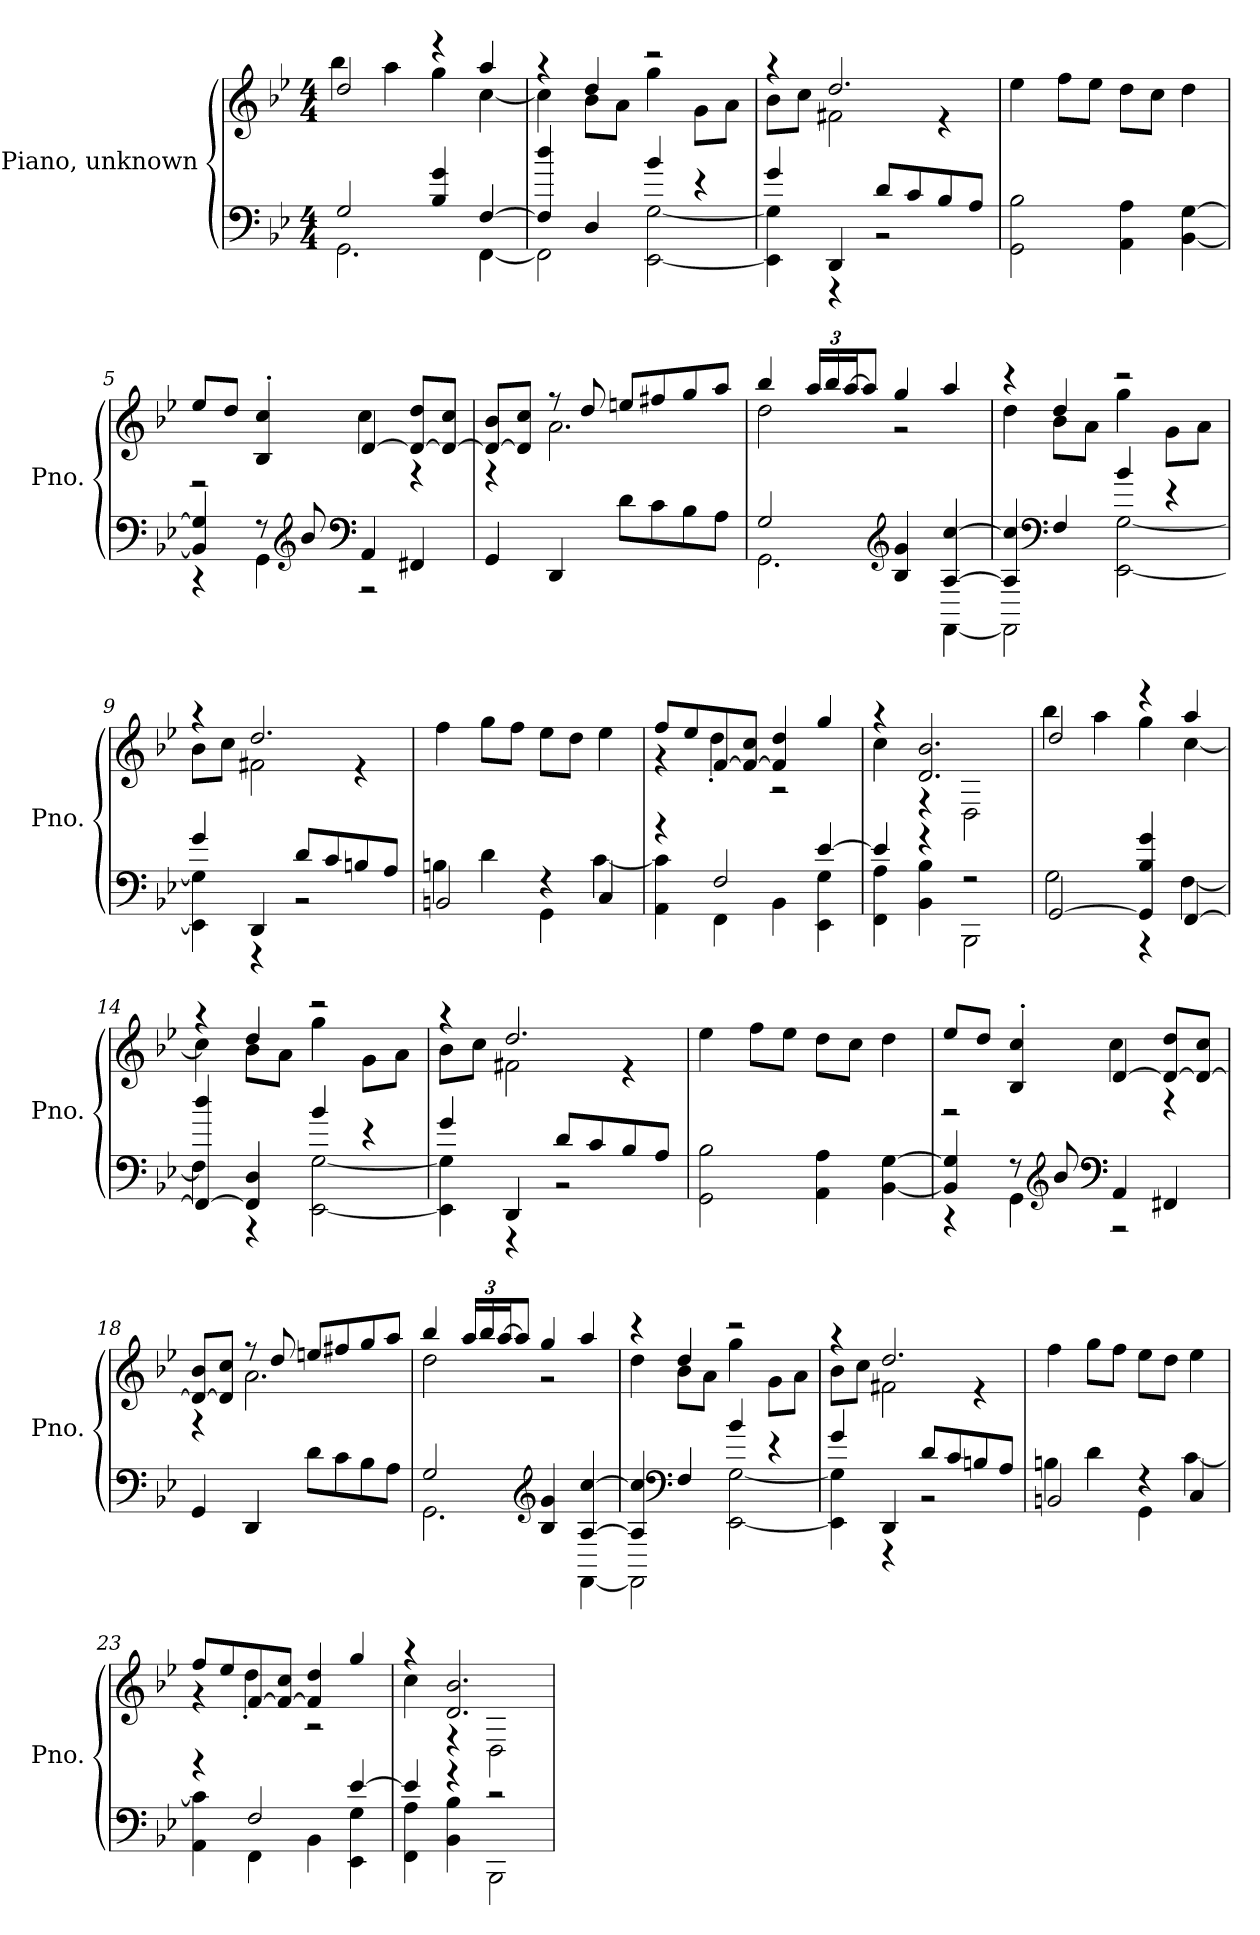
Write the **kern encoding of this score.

**kern	**kern
*part1	*part1
*staff2	*staff1
*I"Piano, unknown	*
*I'Pno.	*
*clefF4	*clefG2
*k[b-e-]	*k[b-e-]
*M4/4	*M4/4
*MM120	*MM120
=1	=1
*^	*^
2G/	2.GG\	2dd/	4bb-\
.	.	.	4aa\
4B-/ 4g/	.	4r	4gg\
[4F/	[4FF\	4aa/	[4cc\
=2	=2	=2	=2
4F/] 4dd/	2FF\]	4r	4cc\]
4D/	.	4dd/	8b-\L
.	.	.	8a\J
4b-/	[2EE-\ [2G\	2r	4gg\
4r	.	.	8g\L
.	.	.	8a\J
=3	=3	=3	=3
4g/	4EE-\] 4G\]	4r	8b-\L
.	.	.	8cc\J
4DD/	4r	2.dd/	2f#X\
8d/L	2r	.	.
8c/	.	.	.
8B-/	.	.	4r
8A/J	.	.	.
*v	*v	*	*
*	*v	*v
=4	=4
2GG\ 2B-\	4ee-\
.	8ff\L
.	8ee-\J
4AA\ 4A\	8dd\L
.	8cc\J
[4BB-\ [4G\	4dd\
=5	=5
*^	*^
4BB-/] 4G/]	4r	8ee-/L	2r
.	.	8dd/J	.
8r	4GG\	4B-/' 4cc/'	.
*clefG2	*	*	*
8b-/	.	.	.
*clefF4	*	*	*
4AA/	2r	[4d/	4cc\
4FF#X/	.	8d/_ 8dd/L	4r
.	.	8d/_ 8cc/J	.
*v	*v	*	*
!!LO:LB:g=z	!!
=6	=6	=6
4GG/	8d/_ 8b-/L	4r
.	8d/] 8cc/J	.
4DD/	8r	2.a\
.	8dd/	.
8d\L	8een/L	.
8c\	8ff#X/	.
8B-\	8gg/	.
8A\J	8aa/J	.
=7	=7	=7
*^	*	*
2G/	2.GG\	4bb-/	2dd\
*	*	*Xbrackettup	*
.	.	24aa/LL	.
.	.	24bb-/	.
.	.	[24aa/J	.
.	.	8aa/J]	.
*clefG2	*	*	*
4B-/ 4g/	.	4gg/	2r
[4A/ [4cc/	[4FF\	4aa/	.
=8	=8	=8	=8
4A/] 4cc/]	2FF\]	4r	4dd\
*clefF4	*	*	*
4F/	.	4dd/	8b-\L
.	.	.	8a\J
4b-/	[2EE-\ [2G\	2r	4gg\
4r	.	.	8g\L
.	.	.	8a\J
=9	=9	=9	=9
4g/	4EE-\] 4G\]	4r	8b-\L
.	.	.	8cc\J
4DD/	4r	2.dd/	2f#X\
8d/L	2r	.	.
8c/	.	.	.
8Bn/	.	.	4r
8A/J	.	.	.
*	*	*v	*v
!!LO:LB:g=z
=10	=10	=10
2BBn/	4Bn\	4ff\
.	4d\	8gg\L
.	.	8ff\J
4r	4GG\	8ee-\L
.	.	8dd\J
4C/	[4c\	4ee-\
=11	=11	=11
*	*	*^
4r	4AA\ 4c\]	8ff/L	4r
.	.	8ee-/	.
2F/	4FF\	[8f/	4dd'\
.	.	8f/_ 8cc/J	.
.	4BB-\	4f/] 4dd/	2r
[4e-/	4EE-\ 4G\	4gg/	.
=12	=12	=12	=12
4e-/]	4FF\ 4A\	4r	4cc\
4r	4BB-\ 4B-\	2.d/ 2.b-/	4r
2r	2BBB-\	.	2D\
=13	=13	=13	=13
[2GG/	2G\	2dd/	4bb-\
.	.	.	4aa\
4GG/] 4B-/ 4g/	4r	4r	4gg\
[4FF/	[4F\	4aa/	[4cc\
=14	=14	=14	=14
4FF/_ 4dd/	4F\]	4r	4cc\]
4FF/] 4D/	4r	4dd/	8b-\L
.	.	.	8a\J
4b-/	[2EE-\ [2G\	2r	4gg\
4r	.	.	8g\L
.	.	.	8a\J
=15	=15	=15	=15
4g/	4EE-\] 4G\]	4r	8b-\L
.	.	.	8cc\J
4DD/	4r	2.dd/	2f#X\
8d/L	2r	.	.
8c/	.	.	.
8B-/	.	.	4r
8A/J	.	.	.
*v	*v	*	*
*	*v	*v
!!LO:LB:g=z
=16	=16
2GG\ 2B-\	4ee-\
.	8ff\L
.	8ee-\J
4AA\ 4A\	8dd\L
.	8cc\J
[4BB-\ [4G\	4dd\
=17	=17
*^	*^
4BB-/] 4G/]	4r	8ee-/L	2r
.	.	8dd/J	.
8r	4GG\	4B-/' 4cc/'	.
*clefG2	*	*	*
8b-/	.	.	.
*clefF4	*	*	*
4AA/	2r	[4d/	4cc\
4FF#X/	.	8d/_ 8dd/L	4r
.	.	8d/_ 8cc/J	.
*v	*v	*	*
=18	=18	=18
4GG/	8d/_ 8b-/L	4r
.	8d/] 8cc/J	.
4DD/	8r	2.a\
.	8dd/	.
8d\L	8een/L	.
8c\	8ff#X/	.
8B-\	8gg/	.
8A\J	8aa/J	.
=19	=19	=19
*^	*	*
2G/	2.GG\	4bb-/	2dd\
.	.	24aa/LL	.
.	.	24bb-/	.
.	.	[24aa/J	.
.	.	8aa/J]	.
*clefG2	*	*	*
4B-/ 4g/	.	4gg/	2r
[4A/ [4cc/	[4FF\	4aa/	.
!!LO:LB:g=z	!!
=20	=20	=20	=20
4A/] 4cc/]	2FF\]	4r	4dd\
*clefF4	*	*	*
4F/	.	4dd/	8b-\L
.	.	.	8a\J
4b-/	[2EE-\ [2G\	2r	4gg\
4r	.	.	8g\L
.	.	.	8a\J
=21	=21	=21	=21
4g/	4EE-\] 4G\]	4r	8b-\L
.	.	.	8cc\J
4DD/	4r	2.dd/	2f#X\
8d/L	2r	.	.
8c/	.	.	.
8Bn/	.	.	4r
8A/J	.	.	.
*	*	*v	*v
=22	=22	=22
2BBn/	4Bn\	4ff\
.	4d\	8gg\L
.	.	8ff\J
4r	4GG\	8ee-\L
.	.	8dd\J
4C/	[4c\	4ee-\
=23	=23	=23
*	*	*^
4r	4AA\ 4c\]	8ff/L	4r
.	.	8ee-/	.
2F/	4FF\	[8f/	4dd'\
.	.	8f/_ 8cc/J	.
.	4BB-\	4f/] 4dd/	2r
[4e-/	4EE-\ 4G\	4gg/	.
=24	=24	=24	=24
4e-/]	4FF\ 4A\	4r	4cc\
4r	4BB-\ 4B-\	2.d/ 2.b-/	4r
2r	2BBB-\	.	2D\
*v	*v	*	*
*	*v	*v
=	=
*-	*-
